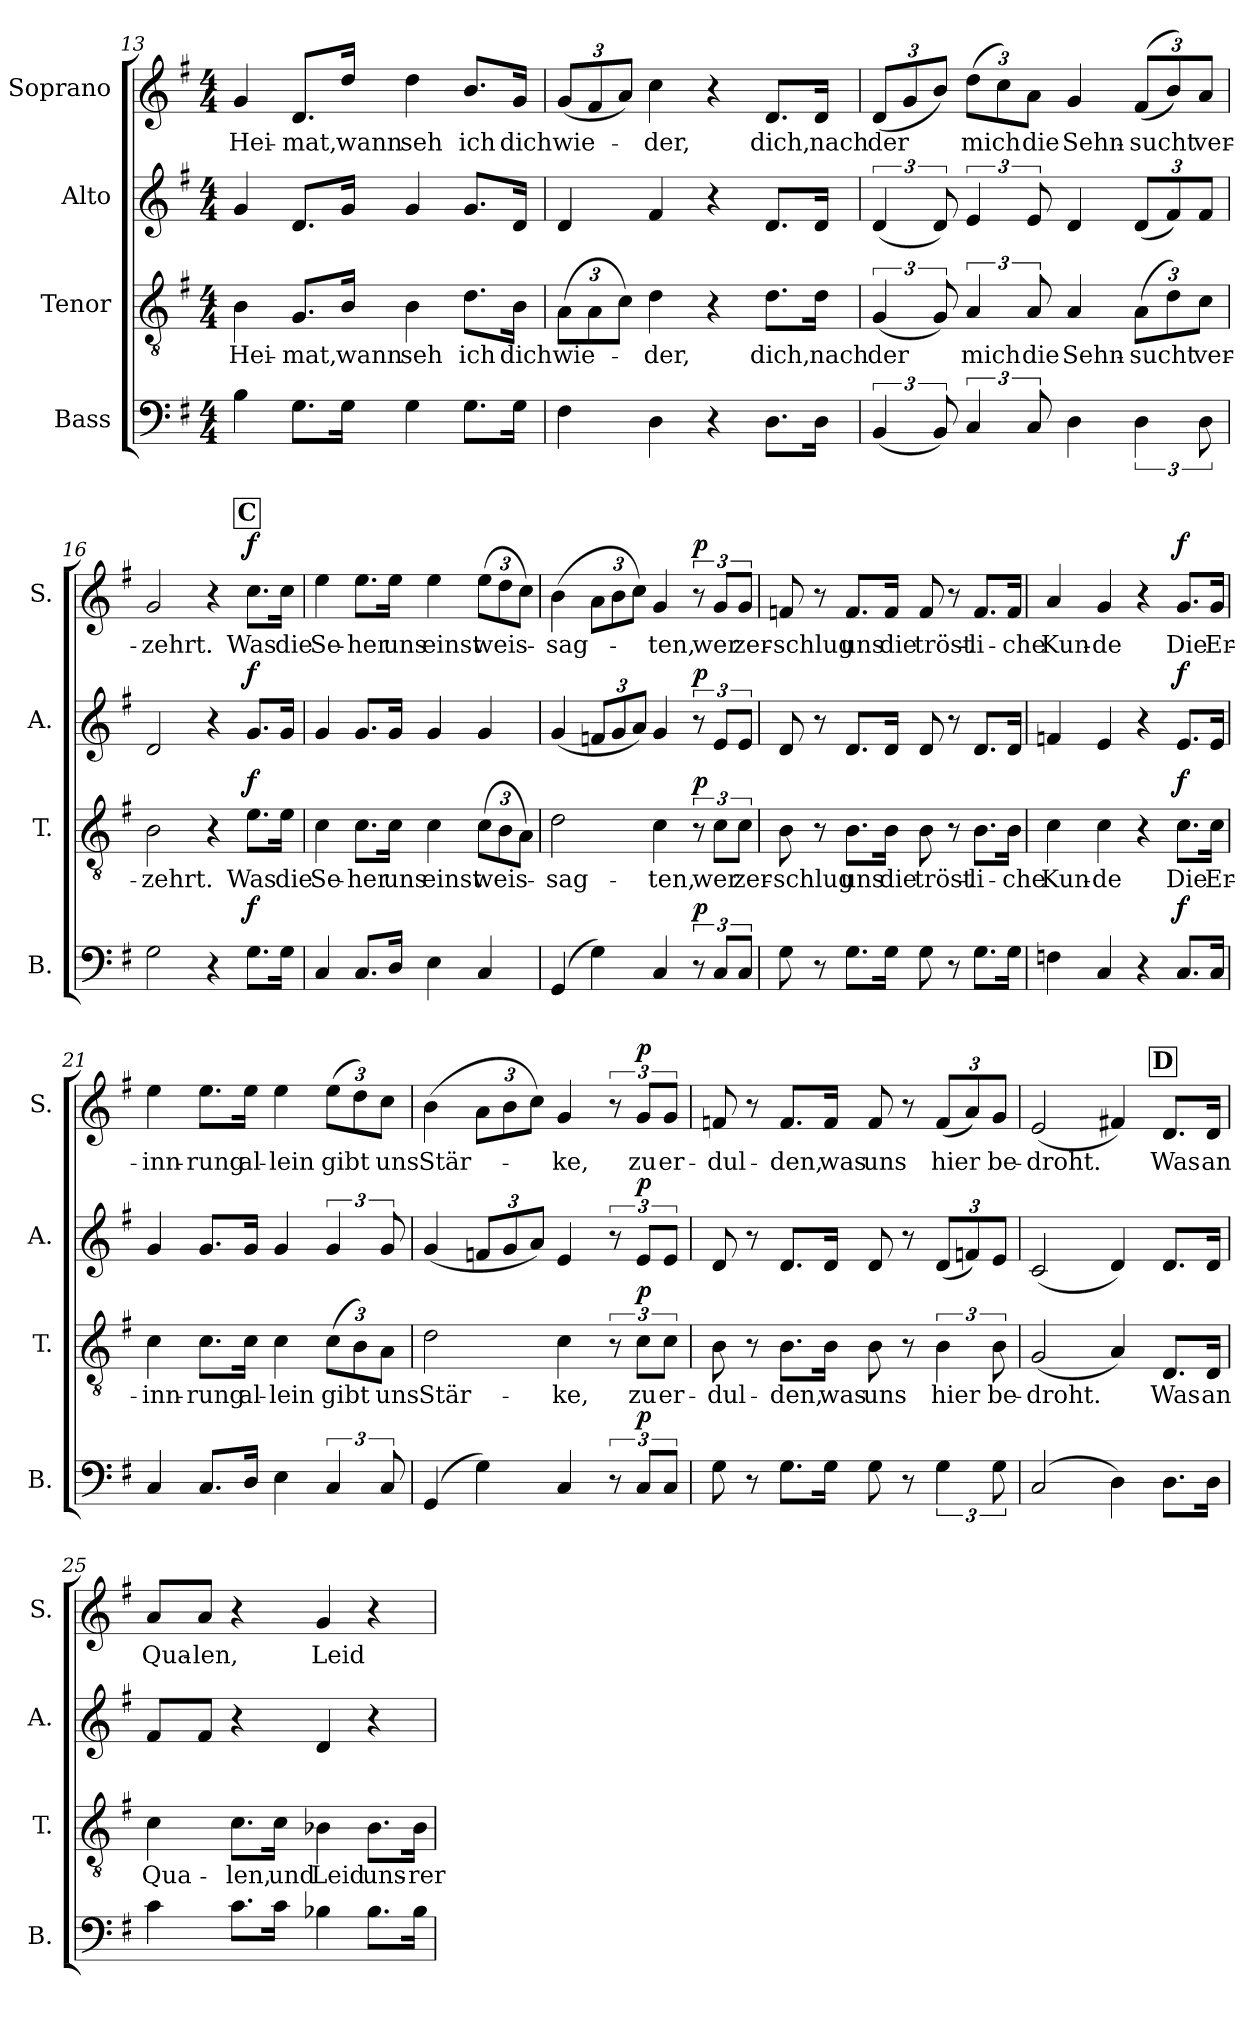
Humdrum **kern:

**kern	**dynam	**kern	**text	**dynam	**kern	**dynam	**kern	**text	**dynam
*part4	*part4	*part3	*part3	*part3	*part2	*part2	*part1	*part1	*part1
*staff4	*staff4	*staff3	*staff3	*staff3	*staff2	*staff2	*staff1	*staff1	*staff1
*I"Bass	*	*I"Tenor	*	*	*I"Alto	*	*I"Soprano	*	*
*I'B.	*	*I'T.	*	*	*I'A.	*	*I'S.	*	*
!!LO:PB:g=z
*clefF4	*	*clefGv2	*	*	*clefG2	*	*clefG2	*	*
*k[f#]	*	*k[f#]	*	*	*k[f#]	*	*k[f#]	*	*
*M4/4	*	*M4/4	*	*	*M4/4	*	*M4/4	*	*
=13	=13	=13	=13	=13	=13	=13	=13	=13	=13
!	!	!	!LO:LY:b	!	!	!	!	!LO:LY:b	!
4B\	.	4B\	Hei-	.	4g/	.	4g/	Hei-	.
!	!	!	!LO:LY:b	!	!	!	!	!LO:LY:b	!
8.G\L	.	8.G/L	-mat,	.	8.d/L	.	8.d/L	-mat,	.
!	!	!	!LO:LY:b	!	!	!	!	!LO:LY:b	!
16G\Jk	.	16B/Jk	wann	.	16g/Jk	.	16dd/Jk	wann	.
!	!	!	!LO:LY:b	!	!	!	!	!LO:LY:b	!
4G\	.	4B\	seh	.	4g/	.	4dd\	seh	.
!	!	!	!LO:LY:b	!	!	!	!	!LO:LY:b	!
8.G\L	.	8.d\L	ich	.	8.g/L	.	8.b/L	ich	.
!	!	!	!LO:LY:b	!	!	!	!	!LO:LY:b	!
16G\Jk	.	16B\Jk	dich	.	16d/Jk	.	16g/Jk	dich	.
=14	=14	=14	=14	=14	=14	=14	=14	=14	=14
*	*	*Xbrackettup	*	*	*	*	*	*	*
!	!	!	!LO:LY:b	!	!	!	!	!	!
*	*	*	*	*	*	*	*Xbrackettup	*	*
!	!	!	!	!	!	!	!	!LO:LY:b	!
4F#\	.	(12A\L	wie-	.	4d/	.	(12g/L	wie-	.
.	.	12A\	.	.	.	.	12f#/	.	.
.	.	12c\J)	.	.	.	.	12a/J)	.	.
!	!	!	!LO:LY:b	!	!	!	!	!LO:LY:b	!
4D\	.	4d\	-der,	.	4f#/	.	4cc\	-der,	.
4r	.	4r	.	.	4r	.	4r	.	.
!	!	!	!LO:LY:b	!	!	!	!	!LO:LY:b	!
8.D\L	.	8.d\L	dich,	.	8.d/L	.	8.d/L	dich,	.
!	!	!	!LO:LY:b	!	!	!	!	!LO:LY:b	!
16D\Jk	.	16d\Jk	nach	.	16d/Jk	.	16d/Jk	nach	.
=15	=15	=15	=15	=15	=15	=15	=15	=15	=15
*	*	*brackettup	*	*	*	*	*	*	*
!	!	!	!LO:LY:b	!	!	!	!	!LO:LY:b	!
(6BB/	.	(6G/	der	.	(6d/	.	(12d/L	-der	.
.	.	.	.	.	.	.	12g/	.	.
12BB/)	.	12G/)	.	.	12d/)	.	12b/J)	.	.
!	!	!	!LO:LY:b	!	!	!	!	!LO:LY:b	!
6C/	.	6A/	mich	.	6e/	.	(12dd\L	mich	.
.	.	.	.	.	.	.	12cc\)	.	.
!	!	!	!LO:LY:b	!	!	!	!	!LO:LY:b	!
12C/	.	12A/	die	.	12e/	.	12a\J	die	.
!	!	!	!LO:LY:b	!	!	!	!	!LO:LY:b	!
4D\	.	4A/	Sehn-	.	4d/	.	4g/	Sehn-	.
*	*	*Xbrackettup	*	*	*	*	*	*	*
!	!	!	!LO:LY:b	!	!	!	!	!	!
*	*	*	*	*	*Xbrackettup	*	*	*	*
!	!	!	!	!	!	!	!	!LO:LY:b	!
6D\	.	(12A\L	-sucht	.	(12d/L	.	((12f#/L	-sucht	.
.	.	12d\)	.	.	12f#/)	.	12b/))	.	.
!	!	!	!LO:LY:b	!	!	!	!	!LO:LY:b	!
12D\	.	12c\J	ver-	.	12f#/J	.	12a/J	ver-	.
!!LO:REH:place=s1:a:B:fs=14:t=C:qo=3
=16	=16	=16	=16	=16	=16	=16	=16	=16	=16
!	!	!	!LO:LY:b	!	!	!	!	!LO:LY:b	!
2G\	.	2B\	-zehrt.	.	2d/	.	2g/	-zehrt.	.
4r	.	4r	.	.	4r	.	4r	.	.
!	!LO:DY:a	!	!LO:LY:b	!LO:DY:a	!	!LO:DY:a	!	!LO:LY:b	!LO:DY:a
8.G\L	f	8.e\L	Was	f	8.g/L	f	8.cc\L	Was	f
!	!	!	!LO:LY:b	!	!	!	!	!LO:LY:b	!
16G\Jk	.	16e\Jk	die	.	16g/Jk	.	16cc\Jk	die	.
!!LO:LB:g=z
=17	=17	=17	=17	=17	=17	=17	=17	=17	=17
!	!	!	!LO:LY:b	!	!	!	!	!LO:LY:b	!
4C/	.	4c\	Se-	.	4g/	.	4ee\	Se-	.
!	!	!	!LO:LY:b	!	!	!	!	!LO:LY:b	!
8.C/L	.	8.c\L	-her	.	8.g/L	.	8.ee\L	-her	.
!	!	!	!LO:LY:b	!	!	!	!	!LO:LY:b	!
16D/Jk	.	16c\Jk	uns	.	16g/Jk	.	16ee\Jk	uns	.
!	!	!	!LO:LY:b	!	!	!	!	!LO:LY:b	!
4E\	.	4c\	einst	.	4g/	.	4ee\	einst	.
!	!	!	!LO:LY:b	!	!	!	!	!LO:LY:b	!
4C/	.	(12c\L	weis-	.	4g/	.	(12ee\L	weis-	.
.	.	12B\	.	.	.	.	12dd\	.	.
.	.	12A\J)	.	.	.	.	12cc\J)	.	.
=18	=18	=18	=18	=18	=18	=18	=18	=18	=18
!	!	!	!LO:LY:b	!	!	!	!	!LO:LY:b	!
(4GG/	.	2d\	-sag-	.	(4g/	.	(4b\	-sag-	.
4G\)	.	.	.	.	12fn/L	.	12a\L	.	.
.	.	.	.	.	12g/	.	12b\	.	.
.	.	.	.	.	12a/J)	.	12cc\J)	.	.
!	!	!	!LO:LY:b	!	!	!	!	!LO:LY:b	!
4C/	.	4c\	-ten,	.	4g/	.	4g/	-ten,	.
*	*	*brackettup	*	*	*brackettup	*	*brackettup	*	*
!	!LO:DY:a	!	!	!LO:DY:a	!	!LO:DY:a	!	!	!LO:DY:a
12r	p	12r	.	p	12r	p	12r	.	p
!	!	!	!LO:LY:b	!	!	!	!	!LO:LY:b	!
12C/L	.	12c\L	wer	.	12e/L	.	12g/L	wer	.
!	!	!	!LO:LY:b	!	!	!	!	!LO:LY:b	!
12C/J	.	12c\J	zer-	.	12e/J	.	12g/J	zer-	.
=19	=19	=19	=19	=19	=19	=19	=19	=19	=19
!	!	!	!LO:LY:b	!	!	!	!	!LO:LY:b	!
8G\	.	8B\	-schlug	.	8d/	.	8fn/	-schlug	.
8r	.	8r	.	.	8r	.	8r	.	.
!	!	!	!LO:LY:b	!	!	!	!	!LO:LY:b	!
8.G\L	.	8.B\L	uns	.	8.d/L	.	8.f/L	uns	.
!	!	!	!LO:LY:b	!	!	!	!	!LO:LY:b	!
16G\Jk	.	16B\Jk	die	.	16d/Jk	.	16f/Jk	die	.
!	!	!	!LO:LY:b	!	!	!	!	!LO:LY:b	!
8G\	.	8B\	tröst-	.	8d/	.	8f/	tröst-	.
8r	.	8r	.	.	8r	.	8r	.	.
!	!	!	!LO:LY:b	!	!	!	!	!LO:LY:b	!
8.G\L	.	8.B\L	-li-	.	8.d/L	.	8.f/L	-li-	.
!	!	!	!LO:LY:b	!	!	!	!	!LO:LY:b	!
16G\Jk	.	16B\Jk	-che	.	16d/Jk	.	16f/Jk	-che	.
=20	=20	=20	=20	=20	=20	=20	=20	=20	=20
!	!	!	!LO:LY:b	!	!	!	!	!LO:LY:b	!
4Fn\	.	4c\	Kun-	.	4fn/	.	4a/	Kun-	.
!	!	!	!LO:LY:b	!	!	!	!	!LO:LY:b	!
4C/	.	4c\	-de	.	4e/	.	4g/	-de	.
4r	.	4r	.	.	4r	.	4r	.	.
!	!LO:DY:a	!	!LO:LY:b	!LO:DY:a	!	!LO:DY:a	!	!LO:LY:b	!LO:DY:a
8.C/L	f	8.c\L	Die	f	8.e/L	f	8.g/L	Die	f
!	!	!	!LO:LY:b	!	!	!	!	!LO:LY:b	!
16C/Jk	.	16c\Jk	Er-	.	16e/Jk	.	16g/Jk	Er-	.
!!LO:LB:g=z
=21	=21	=21	=21	=21	=21	=21	=21	=21	=21
!	!	!	!LO:LY:b	!	!	!	!	!LO:LY:b	!
4C/	.	4c\	-inn-	.	4g/	.	4ee\	-inn-	.
!	!	!	!LO:LY:b	!	!	!	!	!LO:LY:b	!
8.C/L	.	8.c\L	-rung	.	8.g/L	.	8.ee\L	-rung	.
!	!	!	!LO:LY:b	!	!	!	!	!LO:LY:b	!
16D/Jk	.	16c\Jk	al-	.	16g/Jk	.	16ee\Jk	al-	.
!	!	!	!LO:LY:b	!	!	!	!	!LO:LY:b	!
4E\	.	4c\	-lein	.	4g/	.	4ee\	-lein	.
*	*	*Xbrackettup	*	*	*	*	*	*	*
!	!	!	!LO:LY:b	!	!	!	!	!	!
*	*	*	*	*	*	*	*Xbrackettup	*	*
!	!	!	!	!	!	!	!	!LO:LY:b	!
6C/	.	(12c\L	gibt	.	6g/	.	(12ee\L	gibt	.
.	.	12B\)	.	.	.	.	12dd\)	.	.
!	!	!	!LO:LY:b	!	!	!	!	!LO:LY:b	!
12C/	.	12A\J	uns	.	12g/	.	12cc\J	uns	.
=22	=22	=22	=22	=22	=22	=22	=22	=22	=22
!	!	!	!LO:LY:b	!	!	!	!	!LO:LY:b	!
(4GG/	.	2d\	Stär-	.	(4g/	.	(4b\	Stär-	.
*	*	*	*	*	*Xbrackettup	*	*	*	*
4G\)	.	.	.	.	12fn/L	.	12a\L	.	.
.	.	.	.	.	12g/	.	12b\	.	.
.	.	.	.	.	12a/J)	.	12cc\J)	.	.
!	!	!	!LO:LY:b	!	!	!	!	!LO:LY:b	!
4C/	.	4c\	-ke,	.	4e/	.	4g/	-ke,	.
*	*	*brackettup	*	*	*brackettup	*	*brackettup	*	*
12r	.	12r	.	.	12r	.	12r	.	.
!	!LO:DY:a	!	!LO:LY:b	!LO:DY:a	!	!LO:DY:a	!	!LO:LY:b	!LO:DY:a
12C/L	p	12c\L	zu	p	12e/L	p	12g/L	zu	p
!	!	!	!LO:LY:b	!	!	!	!	!LO:LY:b	!
12C/J	.	12c\J	er-	.	12e/J	.	12g/J	er-	.
=23	=23	=23	=23	=23	=23	=23	=23	=23	=23
!	!	!	!LO:LY:b	!	!	!	!	!LO:LY:b	!
8G\	.	8B\	-dul-	.	8d/	.	8fn/	-dul-	.
8r	.	8r	.	.	8r	.	8r	.	.
!	!	!	!LO:LY:b	!	!	!	!	!LO:LY:b	!
8.G\L	.	8.B\L	-den,	.	8.d/L	.	8.f/L	-den,	.
!	!	!	!LO:LY:b	!	!	!	!	!LO:LY:b	!
16G\Jk	.	16B\Jk	was	.	16d/Jk	.	16f/Jk	was	.
!	!	!	!LO:LY:b	!	!	!	!	!LO:LY:b	!
8G\	.	8B\	uns	.	8d/	.	8f/	uns	.
8r	.	8r	.	.	8r	.	8r	.	.
!	!	!	!LO:LY:b	!	!	!	!	!	!
*	*	*	*	*	*Xbrackettup	*	*Xbrackettup	*	*
!	!	!	!	!	!	!	!	!LO:LY:b	!
6G\	.	6B\	hier	.	(12d/L	.	(12f/L	-hier	.
.	.	.	.	.	12fn/)	.	12a/)	.	.
!	!	!	!LO:LY:b	!	!	!	!	!LO:LY:b	!
12G\	.	12B\	be-	.	12e/J	.	12g/J	be-	.
!!LO:REH:place=s1:a:B:fs=14:t=D:qo=3
=24	=24	=24	=24	=24	=24	=24	=24	=24	=24
!	!	!	!LO:LY:b	!	!	!	!	!LO:LY:b	!
(2C/	.	(2G/	-droht.	.	(2c/	.	(2e/	-droht.	.
4D\)	.	4A/)	.	.	4d/)	.	4f#X/)	.	.
!	!	!	!LO:LY:b	!	!	!	!	!LO:LY:b	!
8.D\L	.	8.D/L	Was	.	8.d/L	.	8.d/L	Was	.
!	!	!	!LO:LY:b	!	!	!	!	!LO:LY:b	!
16D\Jk	.	16D/Jk	an	.	16d/Jk	.	16d/Jk	an	.
!!LO:PB:g=z
=25	=25	=25	=25	=25	=25	=25	=25	=25	=25
!	!	!	!LO:LY:b	!	!	!	!	!LO:LY:b	!
4c\	.	4c\	Qua-	.	8f#/L	.	8a/L	Qua-	.
!	!	!	!	!	!	!	!	!LO:LY:b	!
.	.	.	.	.	8f#/J	.	8a/J	-len,	.
!	!	!	!LO:LY:b	!	!	!	!	!	!
8.c\L	.	8.c\L	-len,	.	4r	.	4r	.	.
!	!	!	!LO:LY:b	!	!	!	!	!	!
16c\Jk	.	16c\Jk	und	.	.	.	.	.	.
!	!	!	!LO:LY:b	!	!	!	!	!LO:LY:b	!
4B-X\	.	4B-X\	Leid	.	4d/	.	4g/	Leid	.
!	!	!	!LO:LY:b	!	!	!	!	!	!
8.B-\L	.	8.B-\L	uns-	.	4r	.	4r	.	.
!	!	!	!LO:LY:b	!	!	!	!	!	!
16B-\Jk	.	16B-\Jk	-rer	.	.	.	.	.	.
=	=	=	=	=	=	=	=	=	=
*-	*-	*-	*-	*-	*-	*-	*-	*-	*-
